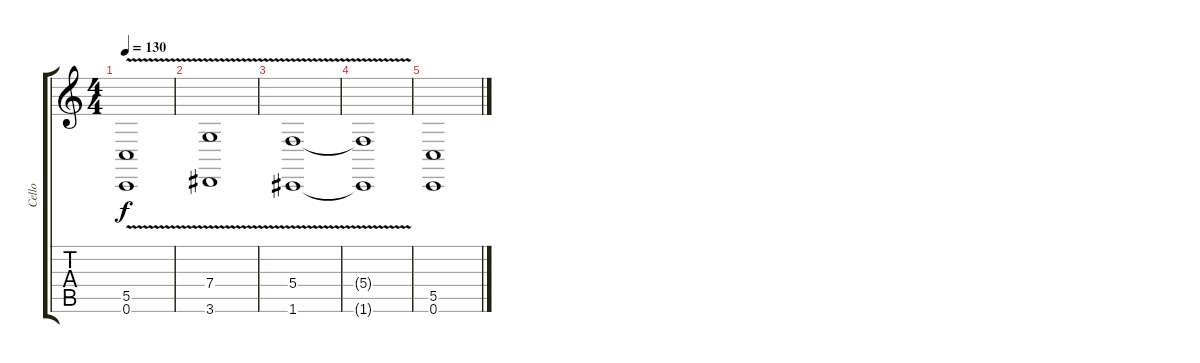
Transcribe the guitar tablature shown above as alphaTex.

\track ("Cello" "Cello") {instrument cello}
\staff {score tabs}
\tuning (D4 A3 F3 C3 G2 C2) {hide}
\ts (4 4)
\tempo 130
\clef g2
\ks c
(5.5{v} 0.6).1{dy f} |
(7.4{v} 3.6).1 |
(5.4{v} 1.6).1 |
(5.4{t} 1.6{t}).1 |
(5.5 0.6).1
